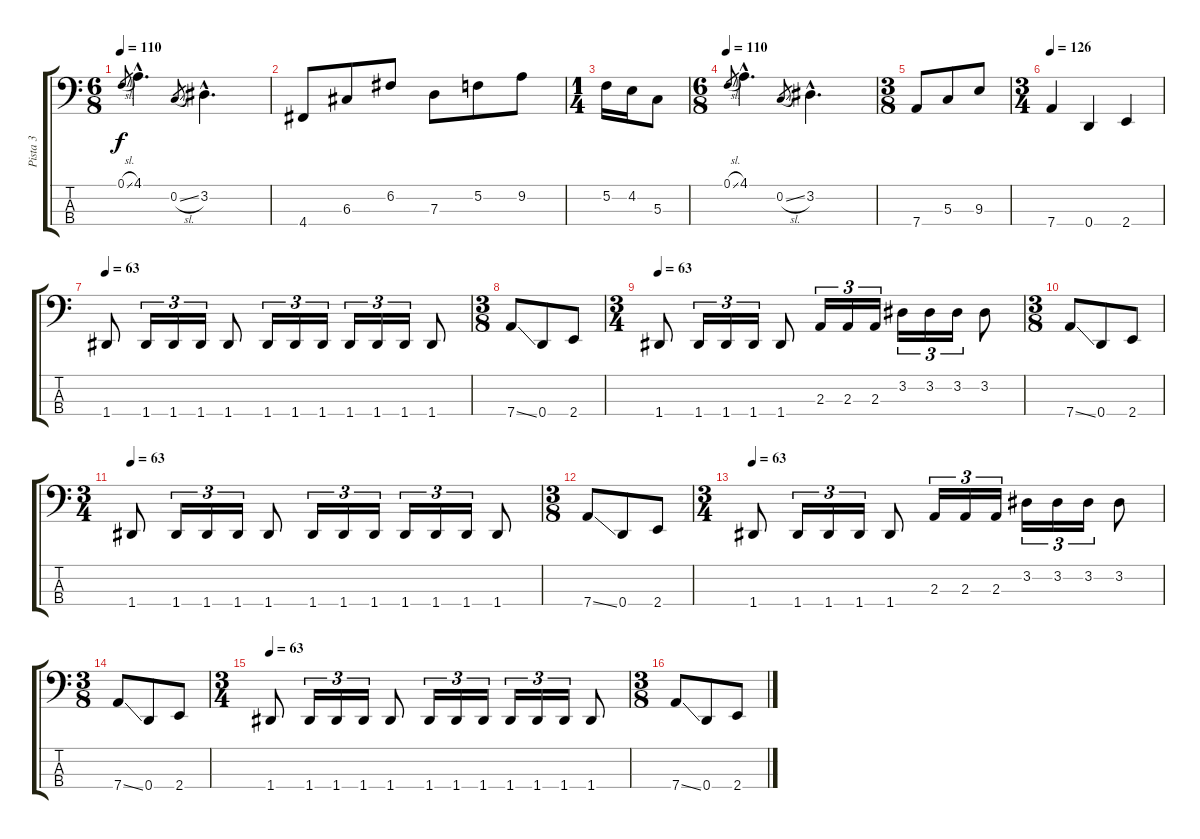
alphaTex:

\track ("Pista 3" "Pista 3") {instrument fretlessbass}
\staff {score tabs}
\tuning (F2 C2 G1 D1) {hide}
\ts (6 8)
\tempo 110
\clef f4
\ks c
0.1{sl}.8{gr dy f} 4.1{hac}.4{d} 0.2{sl}.8{gr} 3.2{hac}.4{d} |
4.4.8 6.3.8 6.2.8 7.3.8 5.2.8 9.2.8 |
\ts (1 4)
5.2.16 4.2.16 5.3.8 |
\ts (6 8)
\tempo 110
0.1{sl}.8{gr} 4.1{hac}.4{d} 0.2{sl}.8{gr} 3.2{hac}.4{d} |
\ts (3 8)
7.4.8 5.3.8 9.3.8 |
\ts (3 4)
\tempo 126
7.4.4 0.4.4 2.4.4 |
\tempo 63
1.4.8 1.4.16{tu (3 2)} 1.4.16{tu (3 2)} 1.4.16{tu (3 2)} 1.4.8 1.4.16{tu (3 2)} 1.4.16{tu (3 2)} 1.4.16{tu (3 2)} 1.4.16{tu (3 2)} 1.4.16{tu (3 2)} 1.4.16{tu (3 2)} 1.4.8 |
\ts (3 8)
7.4{ss}.8 0.4.8 2.4.8 |
\ts (3 4)
\tempo 63
1.4.8 1.4.16{tu (3 2)} 1.4.16{tu (3 2)} 1.4.16{tu (3 2)} 1.4.8 2.3.16{tu (3 2)} 2.3.16{tu (3 2)} 2.3.16{tu (3 2)} 3.2.16{tu (3 2)} 3.2.16{tu (3 2)} 3.2.16{tu (3 2)} 3.2.8 |
\ts (3 8)
7.4{ss}.8 0.4.8 2.4.8 |
\ts (3 4)
\tempo 63
1.4.8 1.4.16{tu (3 2)} 1.4.16{tu (3 2)} 1.4.16{tu (3 2)} 1.4.8 1.4.16{tu (3 2)} 1.4.16{tu (3 2)} 1.4.16{tu (3 2)} 1.4.16{tu (3 2)} 1.4.16{tu (3 2)} 1.4.16{tu (3 2)} 1.4.8 |
\ts (3 8)
7.4{ss}.8 0.4.8 2.4.8 |
\ts (3 4)
\tempo 63
1.4.8 1.4.16{tu (3 2)} 1.4.16{tu (3 2)} 1.4.16{tu (3 2)} 1.4.8 2.3.16{tu (3 2)} 2.3.16{tu (3 2)} 2.3.16{tu (3 2)} 3.2.16{tu (3 2)} 3.2.16{tu (3 2)} 3.2.16{tu (3 2)} 3.2.8 |
\ts (3 8)
7.4{ss}.8 0.4.8 2.4.8 |
\ts (3 4)
\tempo 63
1.4.8 1.4.16{tu (3 2)} 1.4.16{tu (3 2)} 1.4.16{tu (3 2)} 1.4.8 1.4.16{tu (3 2)} 1.4.16{tu (3 2)} 1.4.16{tu (3 2)} 1.4.16{tu (3 2)} 1.4.16{tu (3 2)} 1.4.16{tu (3 2)} 1.4.8 |
\ts (3 8)
7.4{ss}.8 0.4.8 2.4.8
